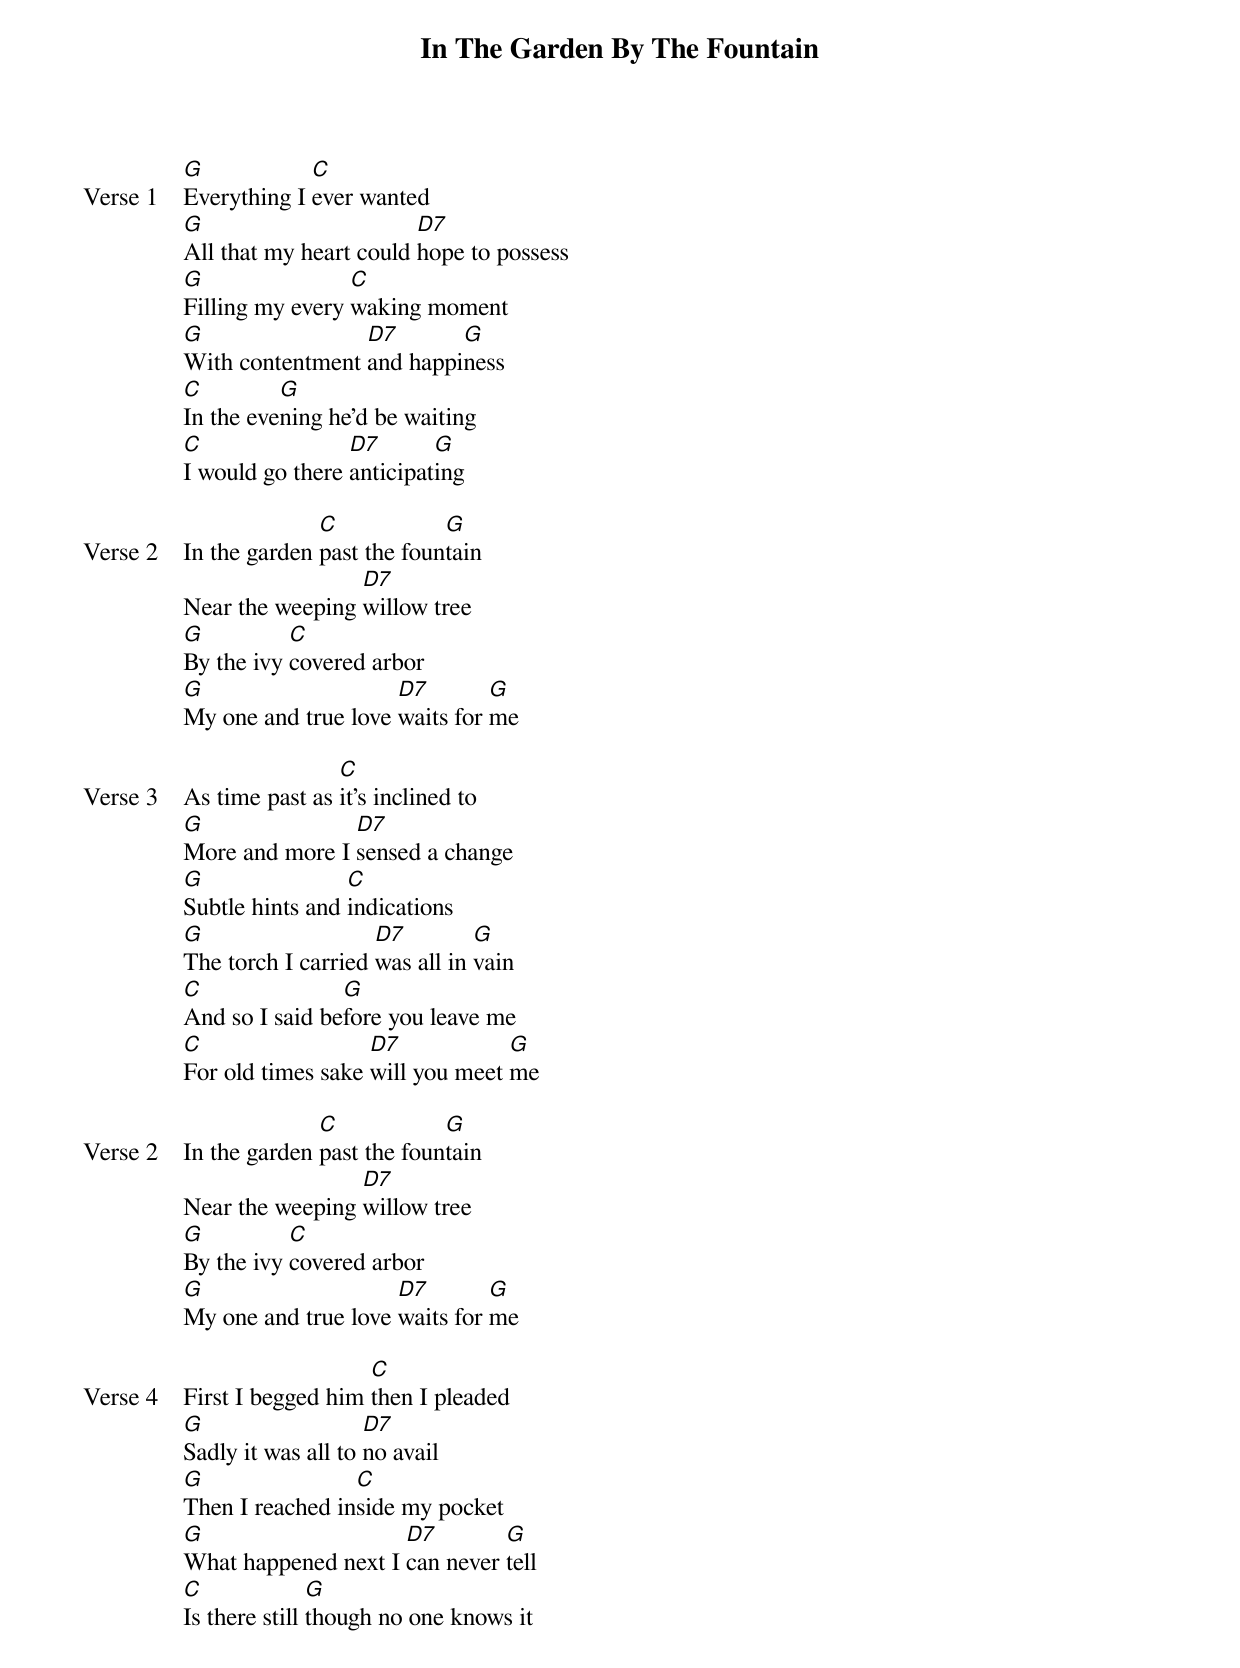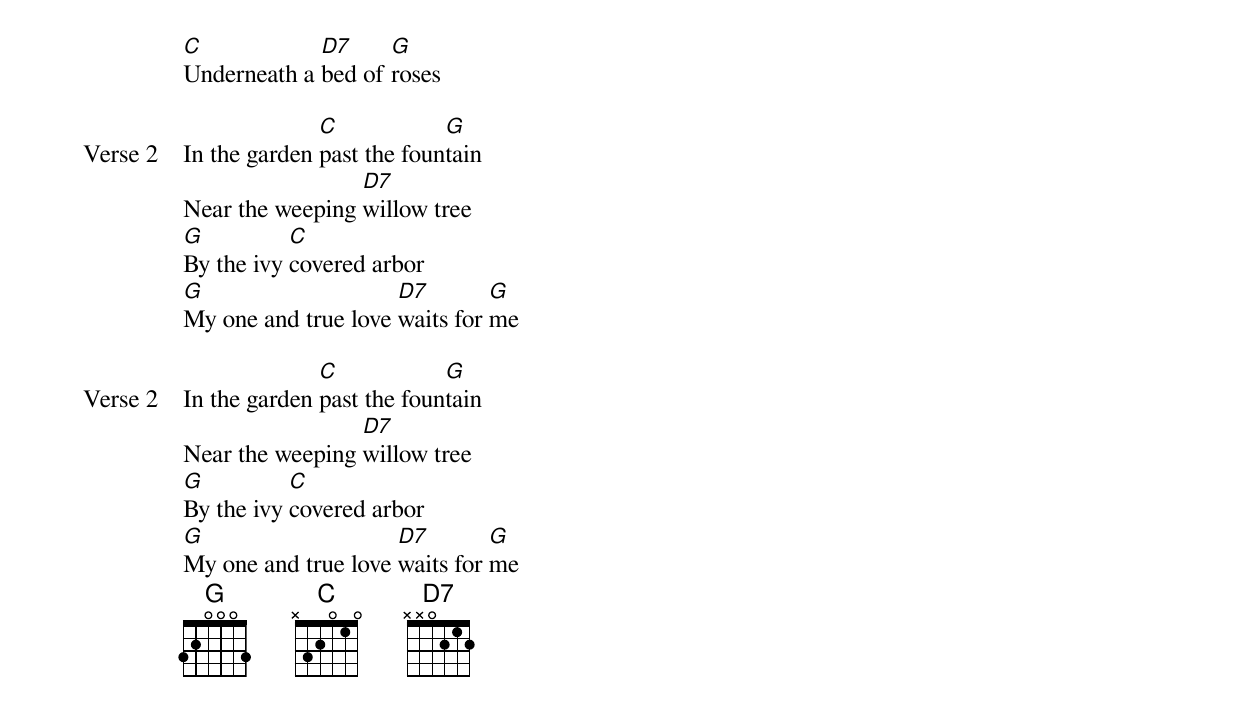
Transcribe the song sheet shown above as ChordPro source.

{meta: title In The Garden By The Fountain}
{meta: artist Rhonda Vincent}
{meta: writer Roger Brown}

{start_of_verse: Verse 1}
[G]Everything I [C]ever wanted
[G]All that my heart could [D7]hope to possess
[G]Filling my every [C]waking moment
[G]With contentment [D7]and happi[G]ness
[C]In the eve[G]ning he'd be waiting
[C]I would go there [D7]anticipat[G]ing
{end_of_verse}

{start_of_verse: Verse 2}
In the garden [C]past the foun[G]tain
Near the weeping [D7]willow tree
[G]By the ivy [C]covered arbor
[G]My one and true love [D7]waits for [G]me
{end_of_verse}

{start_of_verse: Verse 3}
As time past as [C]it's inclined to
[G]More and more I [D7]sensed a change
[G]Subtle hints and [C]indications
[G]The torch I carried [D7]was all in [G]vain
[C]And so I said be[G]fore you leave me
[C]For old times sake [D7]will you meet [G]me
{end_of_verse}

{start_of_verse: Verse 2}
In the garden [C]past the foun[G]tain
Near the weeping [D7]willow tree
[G]By the ivy [C]covered arbor
[G]My one and true love [D7]waits for [G]me
{end_of_verse}

{start_of_verse: Verse 4}
First I begged him [C]then I pleaded
[G]Sadly it was all to [D7]no avail
[G]Then I reached in[C]side my pocket
[G]What happened next I [D7]can never [G]tell
[C]Is there still [G]though no one knows it
[C]Underneath a [D7]bed of [G]roses
{end_of_verse}

{start_of_verse: Verse 2}
In the garden [C]past the foun[G]tain
Near the weeping [D7]willow tree
[G]By the ivy [C]covered arbor
[G]My one and true love [D7]waits for [G]me
{end_of_verse}

{start_of_verse: Verse 2}
In the garden [C]past the foun[G]tain
Near the weeping [D7]willow tree
[G]By the ivy [C]covered arbor
[G]My one and true love [D7]waits for [G]me
{end_of_verse}
